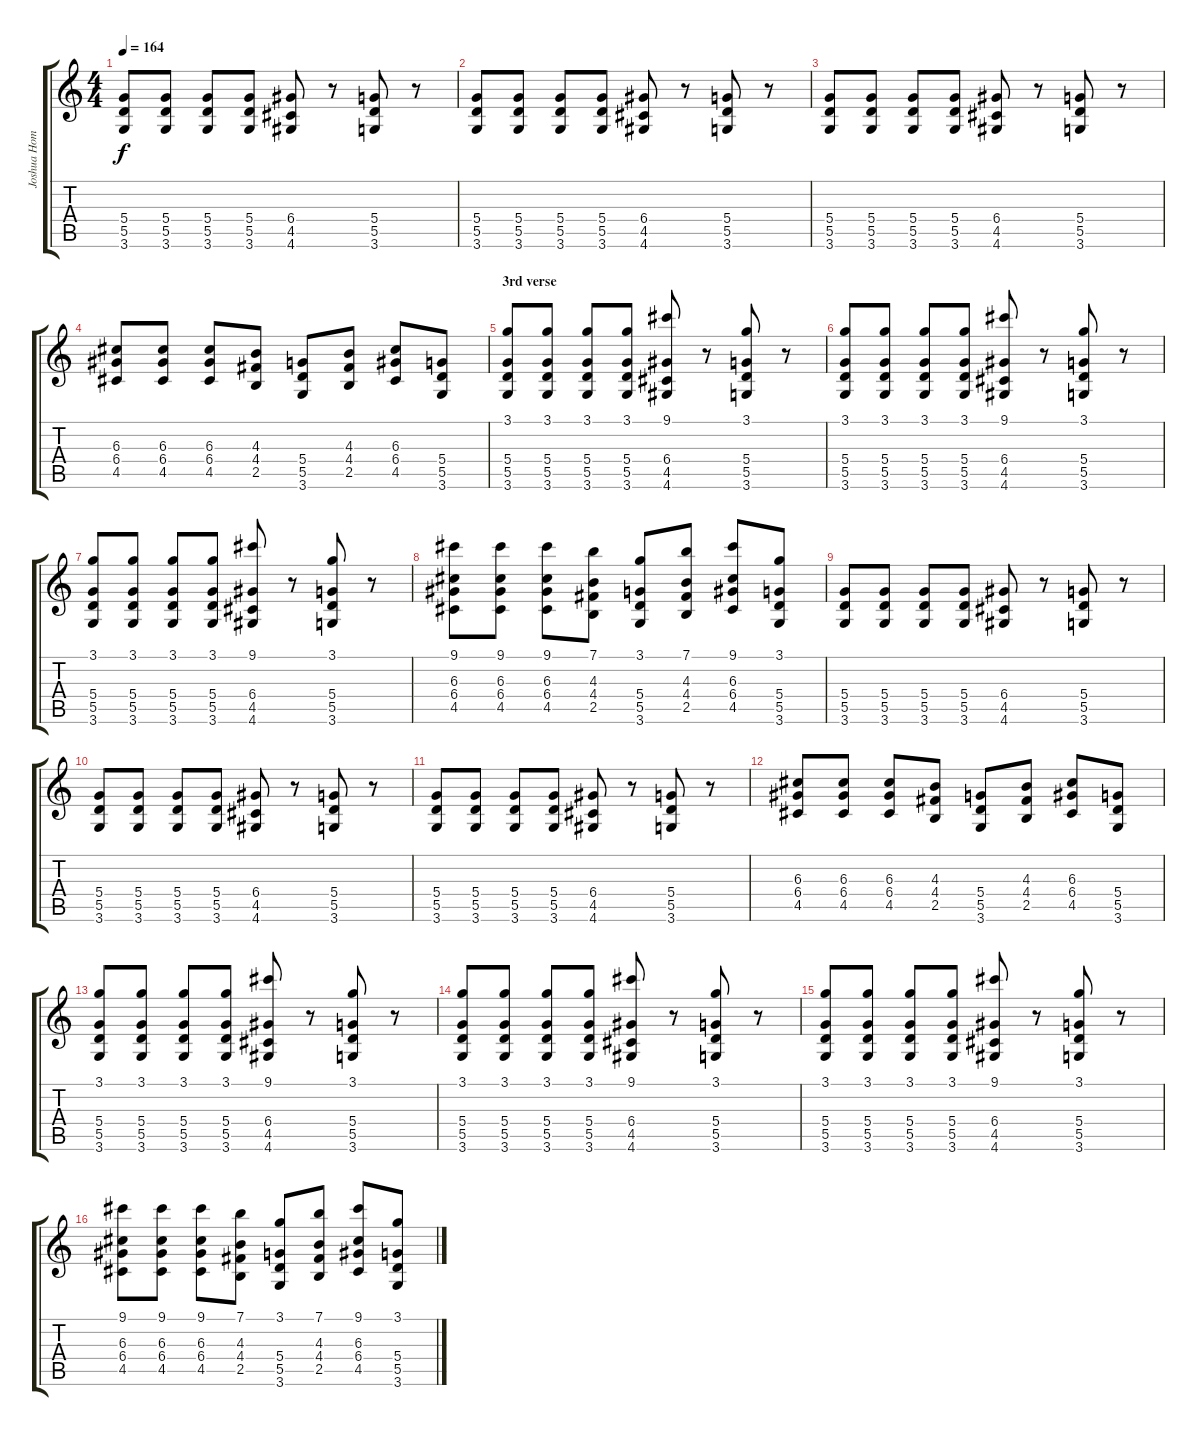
\track ("Joshua Homme - guitar" "Joshua Hom") {instrument overdrivenguitar}
\staff {score tabs}
\tuning (E4 B3 G3 D3 A2 E2) {hide}
\ts (4 4)
\tempo 164
\clef g2
\ks c
(5.4 5.5 3.6).8{dy f} (5.4 5.5 3.6).8 (5.4 5.5 3.6).8 (5.4 5.5 3.6).8 (6.4 4.5 4.6).8 r.8 (5.4 5.5 3.6).8 r.8 |
(5.4 5.5 3.6).8 (5.4 5.5 3.6).8 (5.4 5.5 3.6).8 (5.4 5.5 3.6).8 (6.4 4.5 4.6).8 r.8 (5.4 5.5 3.6).8 r.8 |
(5.4 5.5 3.6).8 (5.4 5.5 3.6).8 (5.4 5.5 3.6).8 (5.4 5.5 3.6).8 (6.4 4.5 4.6).8 r.8 (5.4 5.5 3.6).8 r.8 |
(6.3 6.4 4.5).8 (6.3 6.4 4.5).8 (6.3 6.4 4.5).8 (4.3 4.4 2.5).8 (5.4 5.5 3.6).8 (4.3 4.4 2.5).8 (6.3 6.4 4.5).8 (5.4 5.5 3.6).8 |
\section ("" "3rd verse")
(3.1 5.4 5.5 3.6).8 (3.1 5.4 5.5 3.6).8 (3.1 5.4 5.5 3.6).8 (3.1 5.4 5.5 3.6).8 (9.1 6.4 4.5 4.6).8 r.8 (3.1 5.4 5.5 3.6).8 r.8 |
(3.1 5.4 5.5 3.6).8 (3.1 5.4 5.5 3.6).8 (3.1 5.4 5.5 3.6).8 (3.1 5.4 5.5 3.6).8 (9.1 6.4 4.5 4.6).8 r.8 (3.1 5.4 5.5 3.6).8 r.8 |
(3.1 5.4 5.5 3.6).8 (3.1 5.4 5.5 3.6).8 (3.1 5.4 5.5 3.6).8 (3.1 5.4 5.5 3.6).8 (9.1 6.4 4.5 4.6).8 r.8 (3.1 5.4 5.5 3.6).8 r.8 |
(9.1 6.3 6.4 4.5).8 (9.1 6.3 6.4 4.5).8 (9.1 6.3 6.4 4.5).8 (7.1 4.3 4.4 2.5).8 (3.1 5.4 5.5 3.6).8 (7.1 4.3 4.4 2.5).8 (9.1 6.3 6.4 4.5).8 (3.1 5.4 5.5 3.6).8 |
(5.4 5.5 3.6).8 (5.4 5.5 3.6).8 (5.4 5.5 3.6).8 (5.4 5.5 3.6).8 (6.4 4.5 4.6).8 r.8 (5.4 5.5 3.6).8 r.8 |
(5.4 5.5 3.6).8 (5.4 5.5 3.6).8 (5.4 5.5 3.6).8 (5.4 5.5 3.6).8 (6.4 4.5 4.6).8 r.8 (5.4 5.5 3.6).8 r.8 |
(5.4 5.5 3.6).8 (5.4 5.5 3.6).8 (5.4 5.5 3.6).8 (5.4 5.5 3.6).8 (6.4 4.5 4.6).8 r.8 (5.4 5.5 3.6).8 r.8 |
(6.3 6.4 4.5).8 (6.3 6.4 4.5).8 (6.3 6.4 4.5).8 (4.3 4.4 2.5).8 (5.4 5.5 3.6).8 (4.3 4.4 2.5).8 (6.3 6.4 4.5).8 (5.4 5.5 3.6).8 |
(3.1 5.4 5.5 3.6).8 (3.1 5.4 5.5 3.6).8 (3.1 5.4 5.5 3.6).8 (3.1 5.4 5.5 3.6).8 (9.1 6.4 4.5 4.6).8 r.8 (3.1 5.4 5.5 3.6).8 r.8 |
(3.1 5.4 5.5 3.6).8 (3.1 5.4 5.5 3.6).8 (3.1 5.4 5.5 3.6).8 (3.1 5.4 5.5 3.6).8 (9.1 6.4 4.5 4.6).8 r.8 (3.1 5.4 5.5 3.6).8 r.8 |
(3.1 5.4 5.5 3.6).8 (3.1 5.4 5.5 3.6).8 (3.1 5.4 5.5 3.6).8 (3.1 5.4 5.5 3.6).8 (9.1 6.4 4.5 4.6).8 r.8 (3.1 5.4 5.5 3.6).8 r.8 |
(9.1 6.3 6.4 4.5).8 (9.1 6.3 6.4 4.5).8 (9.1 6.3 6.4 4.5).8 (7.1 4.3 4.4 2.5).8 (3.1 5.4 5.5 3.6).8 (7.1 4.3 4.4 2.5).8 (9.1 6.3 6.4 4.5).8 (3.1 5.4 5.5 3.6).8
